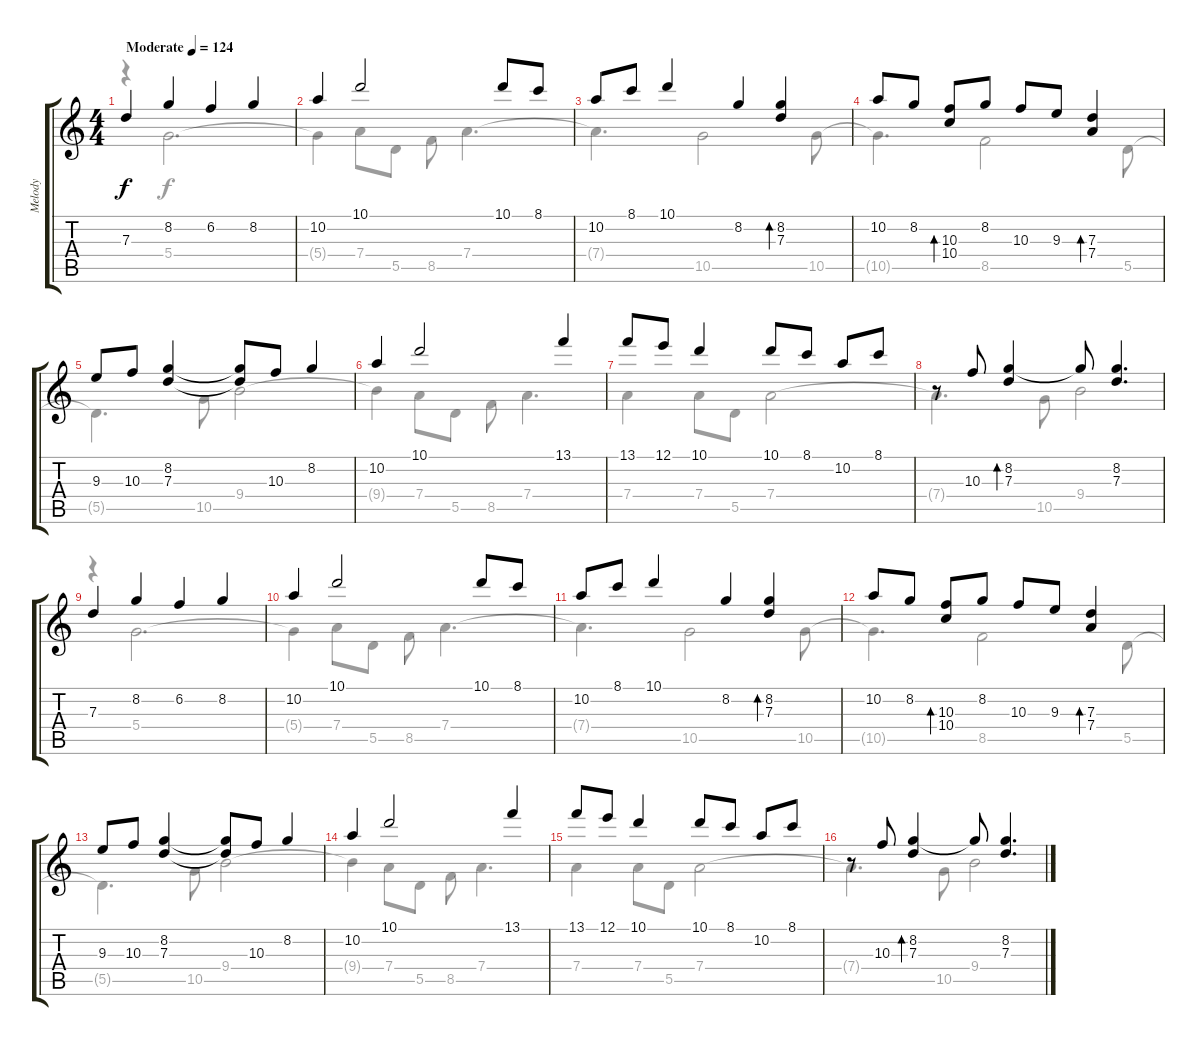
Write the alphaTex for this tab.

\track ("Melody" "Melody") {instrument acousticguitarnylon}
\staff {score tabs}
\tuning (E4 B3 G3 D3 A2 E2) {hide}
\voice
\ts (4 4)
\tempo (124 "Moderate")
\clef g2
\ks c
7.3.4{dy f instrument acousticguitarnylon} 8.2.4 6.2.4 8.2.4 |
10.2.4 10.1.2 10.1.8 8.1.8 |
10.2.8 8.1.8 10.1.4 8.2.4 (8.2 7.3).4{bd 480} |
10.2.8 8.2.8 (10.3 10.4).8{bd 480} 8.2.8 10.3.8 9.3.8 (7.3 7.4).4{bd 480} |
9.3.8 10.3.8 (8.2 7.3).4 (8.2{t} 7.3{t}).8 10.3.8 8.2.4 |
10.2.4 10.1.2 13.1.4 |
13.1.8 12.1.8 10.1.4 10.1.8 8.1.8 10.2.8 8.1.8 |
r.8 10.3.8 (8.2 7.3).4{bd 480} 8.2{t}.8 (8.2 7.3).4{d} |
7.3.4 8.2.4 6.2.4 8.2.4 |
10.2.4 10.1.2 10.1.8 8.1.8 |
10.2.8 8.1.8 10.1.4 8.2.4 (8.2 7.3).4{bd 480} |
10.2.8 8.2.8 (10.3 10.4).8{bd 480} 8.2.8 10.3.8 9.3.8 (7.3 7.4).4{bd 480} |
9.3.8 10.3.8 (8.2 7.3).4 (8.2{t} 7.3{t}).8 10.3.8 8.2.4 |
10.2.4 10.1.2 13.1.4 |
13.1.8 12.1.8 10.1.4 10.1.8 8.1.8 10.2.8 8.1.8 |
r.8 10.3.8 (8.2 7.3).4{bd 480} 8.2{t}.8 (8.2 7.3).4{d}
\voice
\clef g2
\ottava regular
\simile none
\ks c
r.4{dy f} 5.4.2{d} |
5.4{t}.4 7.4.8 5.5.8 8.5.8 7.4.4{d} |
7.4{t}.4{d} 10.5.2 10.5.8 |
10.5{t}.4{d} 8.5.2 5.5.8 |
5.5{t}.4{d} 10.5.8 9.4.2 |
9.4{t}.4 7.4.8 5.5.8 8.5.8 7.4.4{d} |
7.4.4 7.4.8 5.5.8 7.4.2 |
7.4{t}.4{d} 10.5.8 9.4.2 |
r.4 5.4.2{d} |
5.4{t}.4 7.4.8 5.5.8 8.5.8 7.4.4{d} |
7.4{t}.4{d} 10.5.2 10.5.8 |
10.5{t}.4{d} 8.5.2 5.5.8 |
5.5{t}.4{d} 10.5.8 9.4.2 |
9.4{t}.4 7.4.8 5.5.8 8.5.8 7.4.4{d} |
7.4.4 7.4.8 5.5.8 7.4.2 |
7.4{t}.4{d} 10.5.8 9.4.2
